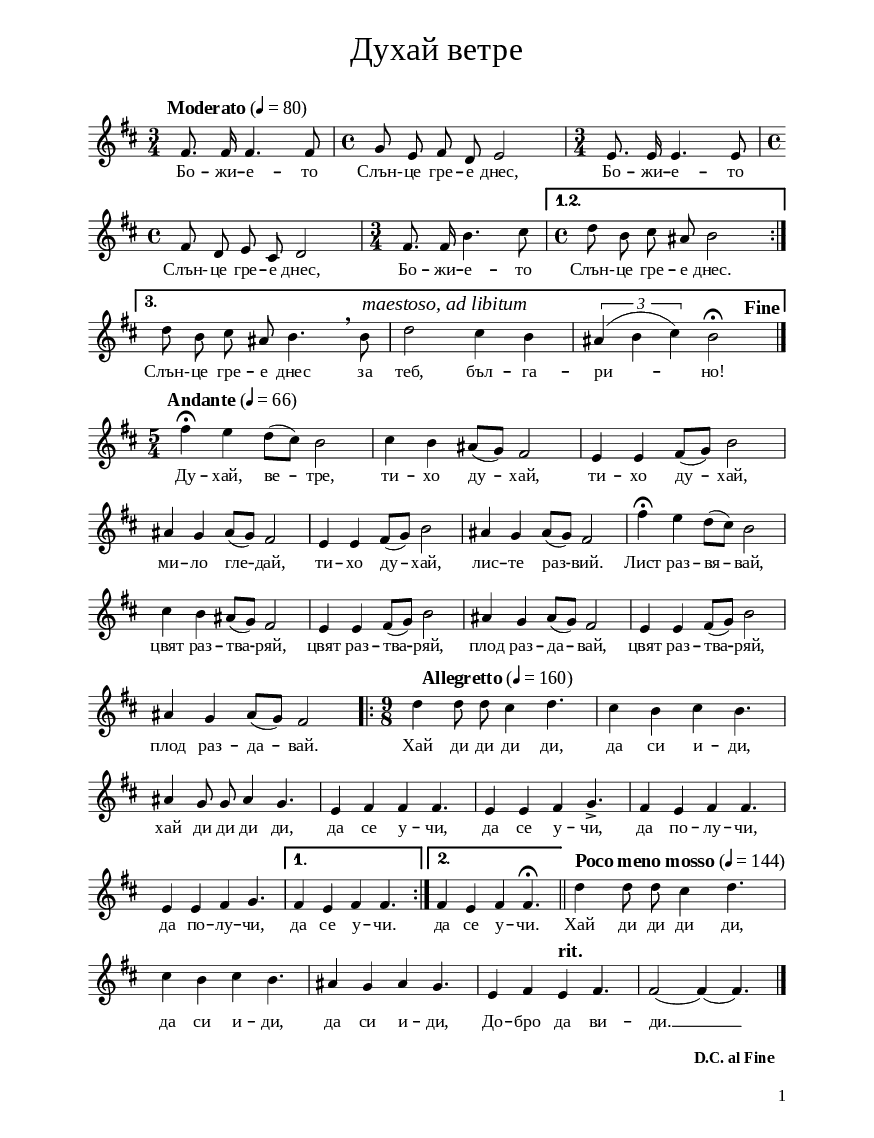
\version "2.24.2"

\include "include/globals.ily"

\bookpart {
  \label #'ref136
  \tocItem \markup "Духай, ветре"
  \paper {
    print-all-headers = ##t
    print-page-number = ##t
    print-first-page-number = ##t

    % put page numbers on the bottom
    oddHeaderMarkup = \markup ""
    evenHeaderMarkup = \markup ""
    oddFooterMarkup = \markup
    \fill-line {
      ""
      \if \should-print-page-number \fromproperty #'page:page-number-string
    }
    evenFooterMarkup = \markup
    \fill-line {
      \if \should-print-page-number \fromproperty #'page:page-number-string
      ""
    }

    left-margin = 1.5\cm
    right-margin = 1.5\cm
    top-margin = 1.6\cm
    bottom-margin = 1.2\cm
    ragged-bottom = ##t % do not spread the staves to fill the whole vertical space

    % change distance between staves
    system-system-spacing =
    #'((basic-distance . 8.5)
       (minimum-distance . 6)
       (padding . 1)
       (stretchability . 12))
  }
  \score {
    \include "include/score-layout.ily"

    \new Voice \relative c' {
      \clef treble
      \key b \minor
      \time 3/4
      \tempoFunc "Moderato" 4 "80"
      \autoBeamOff

      \repeat volta 3 {
        fis8.  fis16  fis4.  fis8 | % 2
        \time 4/4  | % 2
        g8  e8  fis8  d8  e2
        | % 3
        \time 3/4  | % 3
        e8.  e16  e4.  e8 \break | % 4
        \time 4/4  | % 4
        fis8  d8  e8  cis8
        d2 | % 5
        \time 3/4  | % 5
        fis8.  fis16  b4.  cis8
        \time 4/4 |
      }
      \alternative {
        {
          d8  b8  cis8 ais8  b2 | \break
        }
        {
          d8   b8 cis8  ais8  b4. \breathe b8 |
          \mark\markup\italic {"                      maestoso, ad libitum"}
          d2 cis4 b4 |


          \tweak direction #up \times 2/3 {
            \once \override Slur.positions = #'(1 . 1)
            \once \override Slur.height-limit = #5.91
            ais4 (  b4  cis4 )
          }
          \once \override Score.MetronomeMark.outside-staff-priority = #599
          \once \override Score.MetronomeMark.X-extent=#'(-3.5 . 0)
          \tempo "Fine" b2 ^\fermata
        }
      } \break  \bar "|."

      \once \override Staff.TimeSignature.break-visibility = ##(#f #t #t)
      \time 5/4 \tempoFunc "Andante" 4 "66" fis'4 ^\fermata
      e4  d8 [ ( cis8 ) ] b2 |
      cis4  b4  ais8 ( [  g8 ) ]  fis2 |
      e4  e4 fis8 ( [  g8 ) ] b2 | \break
      ais4 g4  ais8 ( [  g8 ) ]  fis2 |
      e4 e4  fis8 ( [  g8 ) ]  b2 |
      ais4  g4  ais8 ( [  g8 ) ]  fis2 |
      fis'4 ^\fermata  e4  d8 ( [
      cis8 ) ]  b2 | \break
      cis4 b4  ais8 ( [  g8 ) ]  fis2 |
      e4 e4  fis8 ( [  g8 ) ] b2 |
      ais4  g4  ais8 ( [  g8 ) ]  fis2 |
      e4  e4  fis8 ( [  g8 ) ] b2 | \break
      ais4  g4  ais8 ( [  g8 ) ]  fis2 |
      \repeat volta 2 {
        \time 9/8 \tempoFunc "     Allegretto" 4 "160"  d'4
        d8  d8  cis4 d4. |
        cis4  b4  cis4 b4. | \break
        ais4  g8  g8 ais4  g4. |
        e4 fis4 fis4  fis4. |
        e4  e4  fis4 g4. -> |
        fis4  e4  fis4 fis4. \break
        e4  e4  fis4  g4.
      }

      \alternative {
        {
          fis4  e4  fis4  fis4.
        }
        {
          fis4  e4  fis4  fis4.^\fermata \bar "||"
        }
      }

      \tempoFunc "Poco meno mosso" 4 "144" d'4 d8 d8 cis4 d4. | \break
      cis4  b4
      cis4  b4.  ais4  g4  ais4
      g4.  e4   fis4
      \tempo "rit." e4  fis4.
      fis2 ~  fis4 ~ fis4.\break  \bar "|."
    }

    \addlyrics {
      Бо -- жи -- е -- то "Слън-" -- це гре --
      е днес, Бо -- жи -- е -- то "Слън-" --
      це гре -- е днес, Бо -- жи -- е --
      то "Слън-"  -- це гре -- е днес. "Слън-"
      -- це гре -- е днес за теб, бъл --
      га -- ри  --  но! Ду -- хай, ве
      -- тре, ти -- хо ду -- хай, ти
      -- хо ду -- хай, ми -- ло гле
      -- дай, ти -- хо ду -- хай,
      лис -- те раз -- вий. Лист раз
      -- вя -- вай, цвят раз -- тва
      -- ряй, цвят раз -- тва --
      ряй, плод раз -- да -- вай,
      цвят раз -- тва -- ряй, плод
      раз -- да -- вай. Хай ди ди ди
      ди, да си и -- ди, хай ди ди ди
      ди, да се у -- чи, да се у -- чи,
      да по -- лу -- чи, да по -- лу --
      чи, да се у -- чи. да се у -- чи.
      Хай ди ди ди ди, да си и -- ди,
      да си и -- ди, До -- бро да ви --
      ди. __
    }

    \header {
      title = \titleFunc "Духай ветре" "Duhaj vetre"
    }

    \midi{}

  } % score

  \markup \dc-one "D.C. al Fine"


} % bookpart
